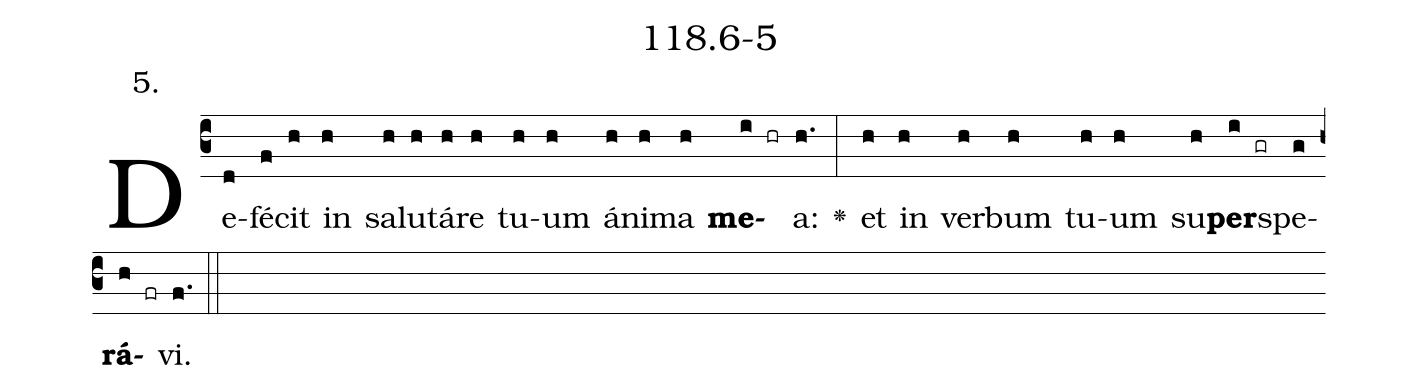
name: 118.6-5;
annotation: 5.;
%%
(c3)De(d)fé(f)cit(h) in(h) sa(h)lu(h)tá(h)re(h) tu(h)um(h) á(h)ni(h)ma(h) <b>me</b>(i hr)a:(h.) <v>\greheightstar</v>(:) et(h) in(h) ver(h)bum(h) tu(h)um(h) su(h)<b>per</b>(i gr)spe(g)<b>rá</b>(h fr)vi.(f.) (::)


%E(h) u(h) o(i) u(g) a(h) e.(f.) (::)
